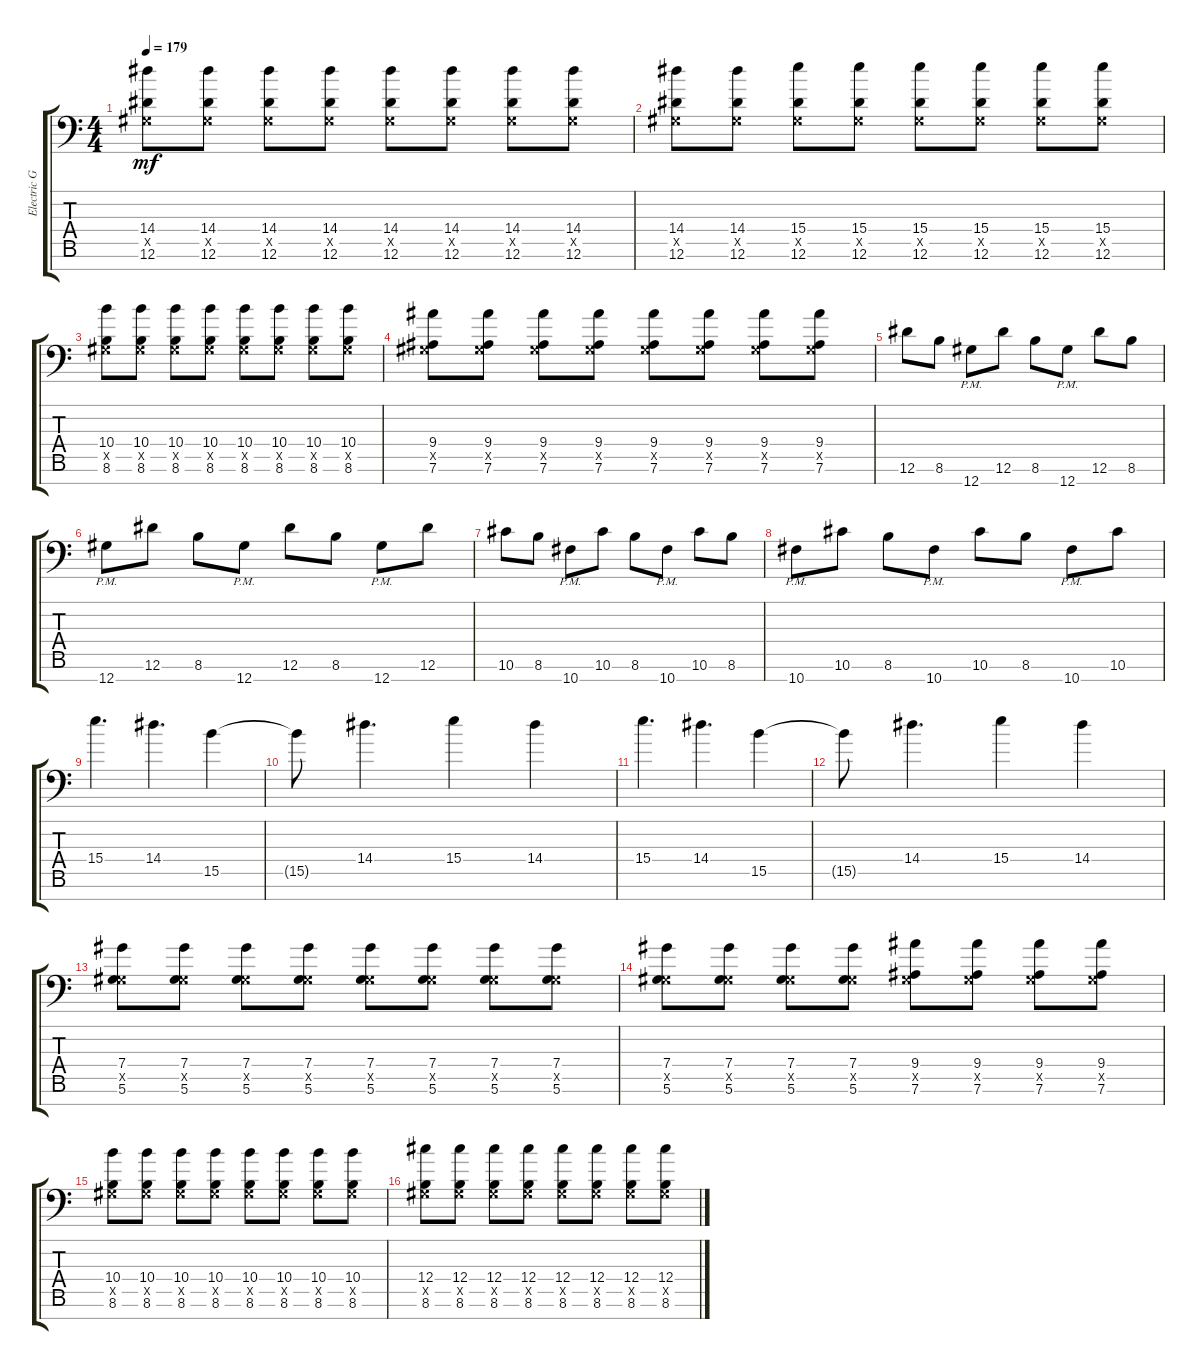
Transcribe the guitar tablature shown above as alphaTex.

\track ("Electric Guitar" "Electric G") {instrument distortionguitar}
\staff {score tabs}
\tuning (Eb4 Bb3 Gb3 Db3 Ab2 Eb2 Ab1) {hide}
\ts (4 4)
\tempo 179
\clef f4
\ks c
(14.4 0.5{x} 12.6).8{dy mf} (14.4 0.5{x} 12.6).8 (14.4 0.5{x} 12.6).8 (14.4 0.5{x} 12.6).8 (14.4 0.5{x} 12.6).8 (14.4 0.5{x} 12.6).8 (14.4 0.5{x} 12.6).8 (14.4 0.5{x} 12.6).8 |
(14.4 0.5{x} 12.6).8 (14.4 0.5{x} 12.6).8 (15.4 0.5{x} 12.6).8 (15.4 0.5{x} 12.6).8 (15.4 0.5{x} 12.6).8 (15.4 0.5{x} 12.6).8 (15.4 0.5{x} 12.6).8 (15.4 0.5{x} 12.6).8 |
(10.4 0.5{x} 8.6).8 (10.4 0.5{x} 8.6).8 (10.4 0.5{x} 8.6).8 (10.4 0.5{x} 8.6).8 (10.4 0.5{x} 8.6).8 (10.4 0.5{x} 8.6).8 (10.4 0.5{x} 8.6).8 (10.4 0.5{x} 8.6).8 |
(9.4 0.5{x} 7.6).8 (9.4 0.5{x} 7.6).8 (9.4 0.5{x} 7.6).8 (9.4 0.5{x} 7.6).8 (9.4 0.5{x} 7.6).8 (9.4 0.5{x} 7.6).8 (9.4 0.5{x} 7.6).8 (9.4 0.5{x} 7.6).8 |
12.6.8 8.6.8 12.7{pm}.8 12.6.8 8.6.8 12.7{pm}.8 12.6.8 8.6.8 |
12.7{pm}.8 12.6.8 8.6.8 12.7{pm}.8 12.6.8 8.6.8 12.7{pm}.8 12.6.8 |
10.6.8 8.6.8 10.7{pm}.8 10.6.8 8.6.8 10.7{pm}.8 10.6.8 8.6.8 |
10.7{pm}.8 10.6.8 8.6.8 10.7{pm}.8 10.6.8 8.6.8 10.7{pm}.8 10.6.8 |
15.4.4{d} 14.4.4{d} 15.5.4 |
15.5{t}.8 14.4.4{d} 15.4.4 14.4.4 |
15.4.4{d} 14.4.4{d} 15.5.4 |
15.5{t}.8 14.4.4{d} 15.4.4 14.4.4 |
(7.4 0.5{x} 5.6).8 (7.4 0.5{x} 5.6).8 (7.4 0.5{x} 5.6).8 (7.4 0.5{x} 5.6).8 (7.4 0.5{x} 5.6).8 (7.4 0.5{x} 5.6).8 (7.4 0.5{x} 5.6).8 (7.4 0.5{x} 5.6).8 |
(7.4 0.5{x} 5.6).8 (7.4 0.5{x} 5.6).8 (7.4 0.5{x} 5.6).8 (7.4 0.5{x} 5.6).8 (9.4 0.5{x} 7.6).8 (9.4 0.5{x} 7.6).8 (9.4 0.5{x} 7.6).8 (9.4 0.5{x} 7.6).8 |
(10.4 0.5{x} 8.6).8 (10.4 0.5{x} 8.6).8 (10.4 0.5{x} 8.6).8 (10.4 0.5{x} 8.6).8 (10.4 0.5{x} 8.6).8 (10.4 0.5{x} 8.6).8 (10.4 0.5{x} 8.6).8 (10.4 0.5{x} 8.6).8 |
(12.4 0.5{x} 8.6).8 (12.4 0.5{x} 8.6).8 (12.4 0.5{x} 8.6).8 (12.4 0.5{x} 8.6).8 (12.4 0.5{x} 8.6).8 (12.4 0.5{x} 8.6).8 (12.4 0.5{x} 8.6).8 (12.4 0.5{x} 8.6).8
